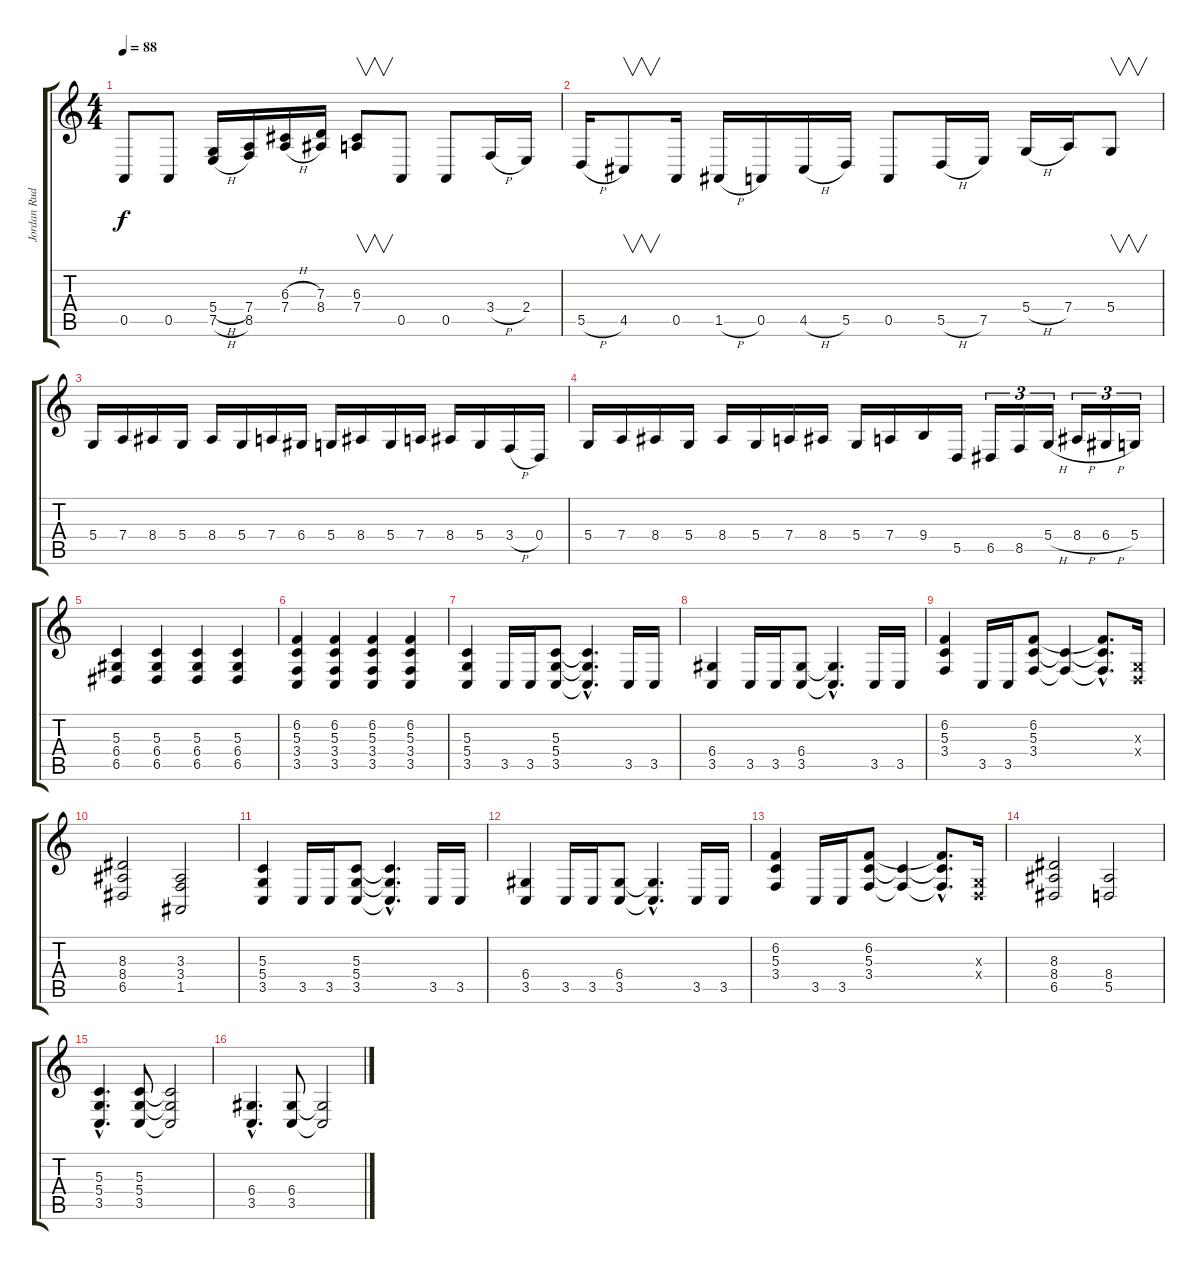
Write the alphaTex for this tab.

\track ("Jordan Rudess - Keyboard" "Jordan Rud") {instrument sitar}
\staff {score tabs}
\tuning (E4 B3 G3 D3 A2 E2) {hide}
\ts (4 4)
\tempo 88
\clef g2
\ks c
0.5.8{dy f} 0.5.8 (5.4{h} 7.5{h}).16 (7.4 8.5).16 (6.3{h} 7.4{h}).16 (7.3 8.4).16 (6.3 7.4).8{v} 0.5.8 0.5.8 3.4{h}.16 2.4.16 |
5.5{h}.16 4.5.8{v} 0.5.16 1.5{h}.16 0.5.16 4.5{h}.16 5.5.16 0.5.8 5.5{h}.16 7.5.16 5.4{h}.16 7.4.16 5.4.8{v} |
5.4.16 7.4.16 8.4.16 5.4.16 8.4.16 5.4.16 7.4.16 6.4.16 5.4.16 8.4.16 5.4.16 7.4.16 8.4.16 5.4.16 3.4{h}.16 0.4.16 |
5.4.16 7.4.16 8.4.16 5.4.16 8.4.16 5.4.16 7.4.16 8.4.16 5.4.16 7.4.16 9.4.16 5.5.16 6.5.16{tu (3 2)} 8.5.16{tu (3 2)} 5.4{h}.16{tu (3 2)} 8.4{h}.16{tu (3 2)} 6.4{h}.16{tu (3 2)} 5.4.16{tu (3 2)} |
(5.3 6.4 6.5).4 (5.3 6.4 6.5).4 (5.3 6.4 6.5).4 (5.3 6.4 6.5).4 |
(6.2 5.3 3.4 3.5).4 (6.2 5.3 3.4 3.5).4 (6.2 5.3 3.4 3.5).4 (6.2 5.3 3.4 3.5).4 |
(5.3 5.4 3.5).4 3.5.16 3.5.16 (5.3 5.4 3.5).8 (5.3{hac t} 5.4{hac t} 3.5{hac t}).4{d} 3.5.16 3.5.16 |
(6.4 3.5).4 3.5.16 3.5.16 (6.4 3.5).8 (6.4{hac t} 3.5{hac t}).4{d} 3.5.16 3.5.16 |
(6.2 5.3 3.4).4 3.5.16 3.5.16 (6.2 5.3 3.4).8 (5.3{t} 3.4{t}).4 (6.2{hac t} 5.3{hac t} 3.4{hac t}).8{d} (0.3{x} 0.4{x}).16 |
(8.3 8.4 6.5).2 (3.3 3.4 1.5).2 |
(5.3 5.4 3.5).4 3.5.16 3.5.16 (5.3 5.4 3.5).8 (5.3{hac t} 5.4{hac t} 3.5{hac t}).4{d} 3.5.16 3.5.16 |
(6.4 3.5).4 3.5.16 3.5.16 (6.4 3.5).8 (6.4{hac t} 3.5{hac t}).4{d} 3.5.16 3.5.16 |
(6.2 5.3 3.4).4 3.5.16 3.5.16 (6.2 5.3 3.4).8 (5.3{t} 3.4{t}).4 (6.2{hac t} 5.3{hac t} 3.4{hac t}).8{d} (0.3{x} 0.4{x}).16 |
(8.3 8.4 6.5).2 (8.4 5.5).2 |
(5.3{hac} 5.4{hac} 3.5{hac}).4{d} (5.3 5.4 3.5).8 (5.3{t} 5.4{t} 3.5{t}).2 |
(6.4{hac} 3.5{hac}).4{d} (6.4 3.5).8 (6.4{t} 3.5{t}).2
